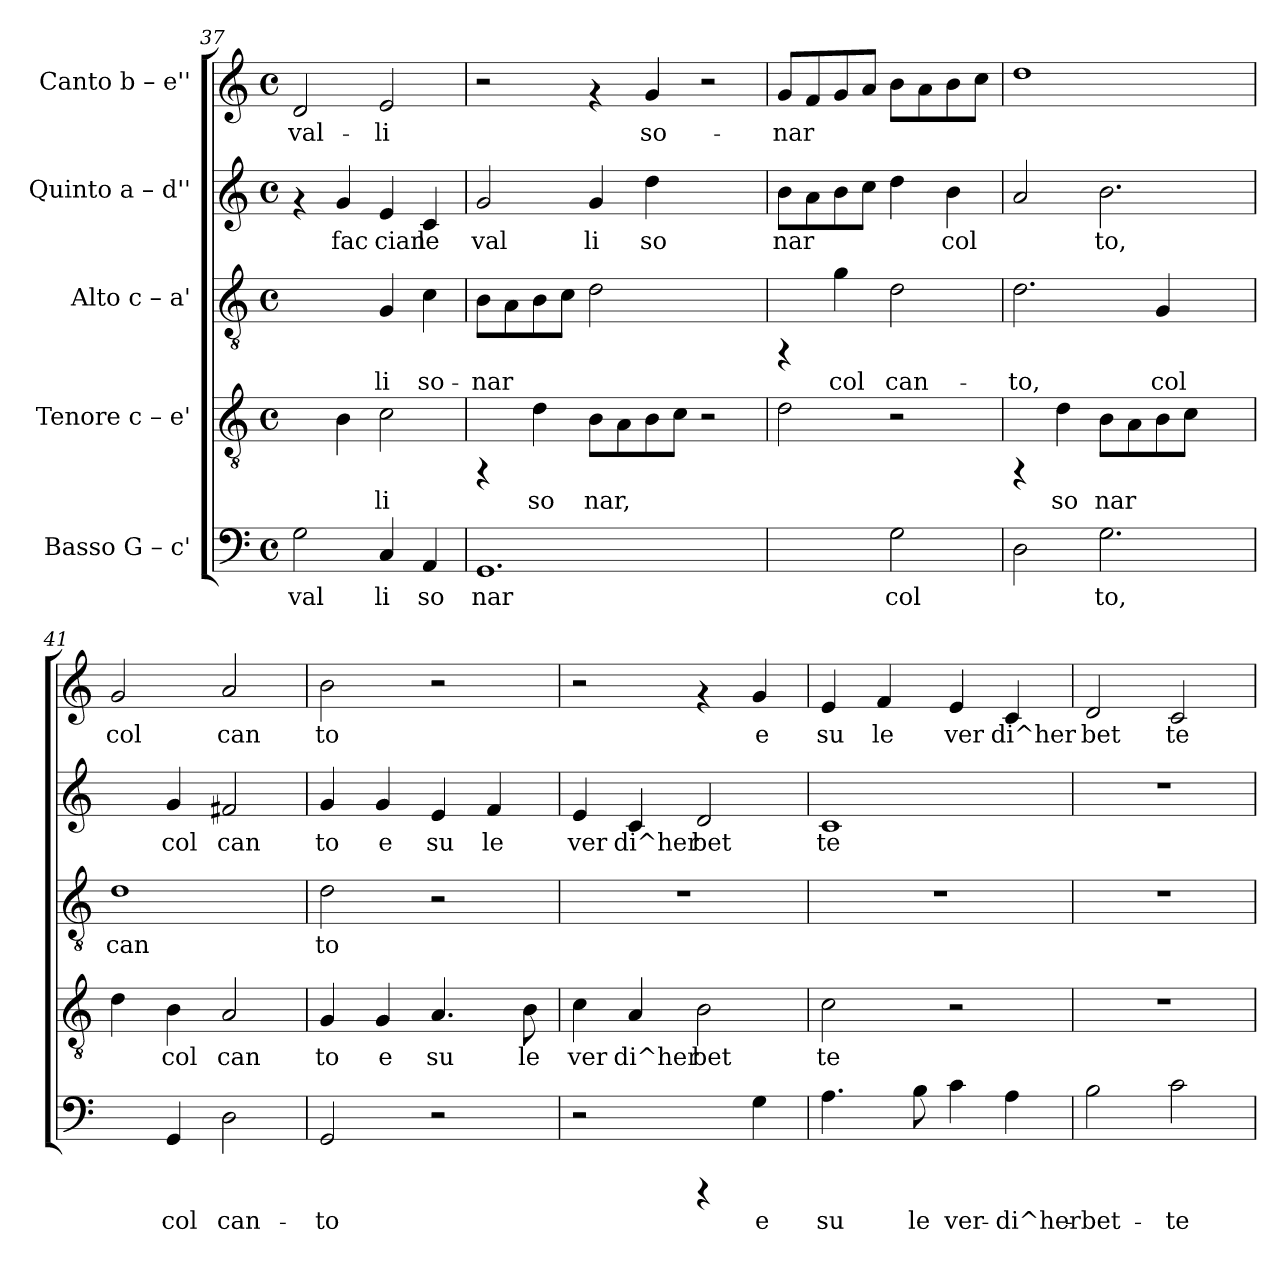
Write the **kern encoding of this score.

**kern	**text	**kern	**text	**kern	**text	**kern	**text	**kern	**text
*part5	*part5	*part4	*part4	*part3	*part3	*part2	*part2	*part1	*part1
*staff5	*staff5	*staff4	*staff4	*staff3	*staff3	*staff2	*staff2	*staff1	*staff1
*I"Basso  G – c'	*	*I"Tenore  c – e'	*	*I"Alto  c – a'	*	*I"Quinto  a – d''	*	*I"Canto  b – e''	*
*clefF4	*	*clefGv2	*	*clefGv2	*	*clefG2	*	*clefG2	*
*k[]	*	*k[]	*	*k[]	*	*k[]	*	*k[]	*
*C:	*	*C:	*	*C:	*	*C:	*	*C:	*
*M4/4	*	*M4/4	*	*M4/4	*	*M4/4	*	*M4/4	*
*met(c)	*	*met(c)	*	*met(c)	*	*met(c)	*	*met(c)	*
=37	=37	=37	=37	=37	=37	=37	=37	=37	=37
!	!LO:LY:b:rj	!	!	!	!	!	!	!	!LO:LY:b:rj
2G\	val	4ryy	.	2ryy	.	4rf	.	2d/	val-
!	!	!	!LO:LY:b:rj	!	!	!	!LO:LY:b:rj	!	!
.	.	4B\	.	.	.	4g/	fac	.	.
!	!LO:LY:b:rj	!	!LO:LY:b:rj	!	!LO:LY:b:rj	!	!LO:LY:b:rj	!	!LO:LY:b:rj
4C/	li	2c\	li	4G/	li	4e/	cian	2e/	-li
!	!LO:LY:b:rj	!	!	!	!LO:LY:b:rj	!	!LO:LY:b:rj	!	!
4AA/	so	.	.	4c\	so-	4c/	le	.	.
=38	=38	=38	=38	=38	=38	=38	=38	=38	=38
!	!LO:LY:b:rj	!	!	!	!LO:LY:b:rj	!	!LO:LY:b:rj	!	!
1.GG	nar	4rFF	.	8B\L	-nar	2g/	val	2r	.
!	!	!	!	!	!LO:LY:b:rj	!	!	!	!
.	.	.	.	8A\	.	.	.	.	.
!	!	!	!LO:LY:b:rj	!	!LO:LY:b:rj	!	!	!	!
.	.	4d\	so	8B\	.	.	.	.	.
!	!	!	!	!	!LO:LY:b:rj	!	!	!	!
.	.	.	.	8c\J	.	.	.	.	.
!	!	!	!LO:LY:b:rj	!	!LO:LY:b:rj	!	!LO:LY:b:rj	!	!
.	.	8B\L	nar,	2d\	.	4g/	li	4rf	.
!	!	!	!LO:LY:b:rj	!	!	!	!	!	!
.	.	8A\	.	.	.	.	.	.	.
!	!	!	!LO:LY:b:rj	!	!	!	!LO:LY:b:rj	!	!LO:LY:b:rj
.	.	8B\	.	.	.	4dd\	so	4g/	so-
!	!	!	!LO:LY:b:rj	!	!	!	!	!	!
.	.	8c\J	.	.	.	.	.	.	.
.	.	2r	.	2ryy	.	2ryy	.	2r	.
=39	=39	=39	=39	=39	=39	=39	=39	=39	=39
!	!	!	!LO:LY:b:rj	!	!	!	!LO:LY:b:rj	!	!LO:LY:b:rj
2ryy	.	2d\	.	4rFF	.	8b\L	nar	8g/L	-nar
!	!	!	!	!	!	!	!LO:LY:b:rj	!	!LO:LY:b:rj
.	.	.	.	.	.	8a\	.	8f/	.
!	!	!	!	!	!LO:LY:b:rj	!	!LO:LY:b:rj	!	!LO:LY:b:rj
.	.	.	.	4g\	col	8b\	.	8g/	.
!	!	!	!	!	!	!	!LO:LY:b:rj	!	!LO:LY:b:rj
.	.	.	.	.	.	8cc\J	.	8a/J	.
!	!LO:LY:b:rj	!	!	!	!LO:LY:b:rj	!	!LO:LY:b:rj	!	!LO:LY:b:rj
2G\	col	2r	.	2d\	can-	4dd\	.	8b\L	.
!	!	!	!	!	!	!	!	!	!LO:LY:b:rj
.	.	.	.	.	.	.	.	8a\	.
!	!	!	!	!	!	!	!LO:LY:b:rj	!	!LO:LY:b:rj
.	.	.	.	.	.	4b\	col	8b\	.
!	!	!	!	!	!	!	!	!	!LO:LY:b:rj
.	.	.	.	.	.	.	.	8cc\J	.
!!LO:LB:g=z
=40	=40	=40	=40	=40	=40	=40	=40	=40	=40
!	!	!	!	!	!LO:LY:b:rj	!	!	!	!LO:LY:b:rj
2D\	.	4rFF	.	2.d\	-to,	2a/	.	1dd	.
!	!	!	!LO:LY:b:rj	!	!	!	!	!	!
.	.	4d\	so	.	.	.	.	.	.
!	!LO:LY:b:rj	!	!LO:LY:b:rj	!	!	!	!LO:LY:b:rj	!	!
2.G\	to,	8B\L	nar	.	.	2.b\	to,	.	.
!	!	!	!LO:LY:b:rj	!	!	!	!	!	!
.	.	8A\	.	.	.	.	.	.	.
!	!	!	!LO:LY:b:rj	!	!LO:LY:b:rj	!	!	!	!
.	.	8B\	.	4G/	col	.	.	.	.
!	!	!	!LO:LY:b:rj	!	!	!	!	!	!
.	.	8c\J	.	.	.	.	.	.	.
.	.	4ryy	.	4ryy	.	.	.	4ryy	.
=41	=41	=41	=41	=41	=41	=41	=41	=41	=41
!	!	!	!LO:LY:b:rj	!	!LO:LY:b:rj	!	!	!	!LO:LY:b:rj
4ryy	.	4d\	.	1d	can	4ryy	.	2g/	col
!	!LO:LY:b:rj	!	!LO:LY:b:rj	!	!	!	!LO:LY:b:rj	!	!
4GG/	col	4B\	col	.	.	4g/	col	.	.
!	!LO:LY:b:rj	!	!LO:LY:b:rj	!	!	!	!LO:LY:b:rj	!	!LO:LY:b:rj
2D\	can-	2A/	can	.	.	2f#X/	can	2a/	can
=42	=42	=42	=42	=42	=42	=42	=42	=42	=42
!	!LO:LY:b:rj	!	!LO:LY:b:rj	!	!LO:LY:b:rj	!	!LO:LY:b:rj	!	!LO:LY:b:rj
2GG/	-to	4G/	to	2d\	to	4g/	to	2b\	to
!	!	!	!LO:LY:b:rj	!	!	!	!LO:LY:b:rj	!	!
.	.	4G/	e	.	.	4g/	e	.	.
!	!	!	!LO:LY:b:rj	!	!	!	!LO:LY:b:rj	!	!
2r	.	4.A/	su	2r	.	4e/	su	2r	.
!	!	!	!	!	!	!	!LO:LY:b:rj	!	!
.	.	.	.	.	.	4f/	le	.	.
!	!	!	!LO:LY:b:rj	!	!	!	!	!	!
.	.	8B\	le	.	.	.	.	.	.
=43	=43	=43	=43	=43	=43	=43	=43	=43	=43
!	!	!	!LO:LY:b:rj	!	!	!	!LO:LY:b:rj	!	!
2r	.	4c\	ver	1r	.	4e/	ver	2r	.
!	!	!	!LO:LY:b:rj	!	!	!	!LO:LY:b:rj	!	!
.	.	4A/	di^her	.	.	4c/	di^her	.	.
!	!	!	!LO:LY:b:rj	!	!	!	!LO:LY:b:rj	!	!
4rCCC	.	2B\	bet	.	.	2d/	bet	4rf	.
!	!LO:LY:b:rj	!	!	!	!	!	!	!	!LO:LY:b:rj
4G\	e	.	.	.	.	.	.	4g/	e
=44	=44	=44	=44	=44	=44	=44	=44	=44	=44
!	!LO:LY:b:rj	!	!LO:LY:b:rj	!	!	!	!LO:LY:b:rj	!	!LO:LY:b:rj
4.A\	su	2c\	te	1r	.	1c	te	4e/	su
!	!	!	!	!	!	!	!	!	!LO:LY:b:rj
.	.	.	.	.	.	.	.	4f/	le
!	!LO:LY:b:rj	!	!	!	!	!	!	!	!
8B\	le	.	.	.	.	.	.	.	.
!	!LO:LY:b:rj	!	!	!	!	!	!	!	!LO:LY:b:rj
4c\	ver-	2r	.	.	.	.	.	4e/	ver
!	!LO:LY:b:rj	!	!	!	!	!	!	!	!LO:LY:b:rj
4A\	-di^her-	.	.	.	.	.	.	4c/	di^her
=45	=45	=45	=45	=45	=45	=45	=45	=45	=45
!	!LO:LY:b:rj	!	!	!	!	!	!	!	!LO:LY:b:rj
2B\	-bet-	1r	.	1r	.	1r	.	2d/	bet
!	!LO:LY:b:rj	!	!	!	!	!	!	!	!LO:LY:b:rj
2c\	-te	.	.	.	.	.	.	2c/	te
=	=	=	=	=	=	=	=	=	=
*-	*-	*-	*-	*-	*-	*-	*-	*-	*-
